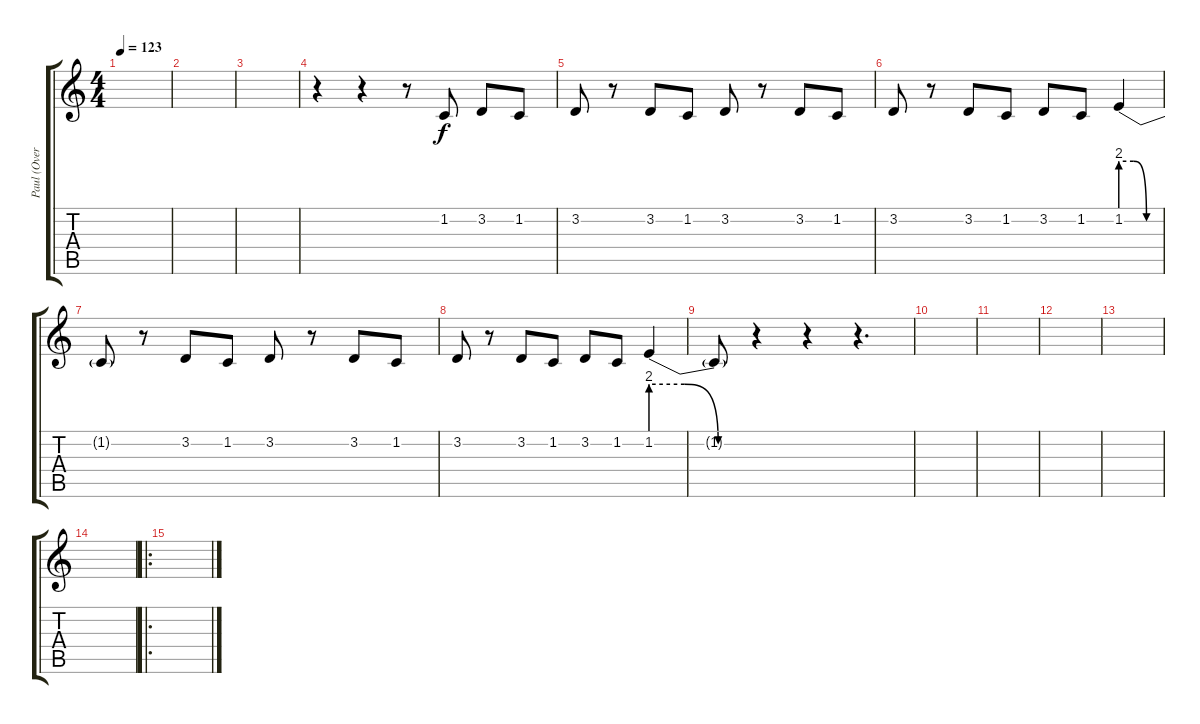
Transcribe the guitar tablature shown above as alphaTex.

\track ("Paul (Overdub)" "Paul (Over") {instrument pizzicatostrings}
\staff {score tabs}
\tuning (E4 B3 G3 D3 A2 E2) {hide}
\ts (4 4)
\tempo 123
\clef g2
\ks c
|
|
|
r.4 r.4 r.8 1.2.8 3.2.8 1.2.8 |
3.2.8 r.8 3.2.8 1.2.8 3.2.8 r.8 3.2.8 1.2.8 |
3.2.8 r.8 3.2.8 1.2.8 3.2.8 1.2.8 1.2{be (custom 0 8 20 8 40 0 60 0)}.4 |
1.2{t}.8 r.8 3.2.8 1.2.8 3.2.8 r.8 3.2.8 1.2.8 |
3.2.8 r.8 3.2.8 1.2.8 3.2.8 1.2.8 1.2{be (custom 0 8 20 8 40 0 60 0)}.4 |
1.2{t}.8 r.4 r.4 r.4{d} |
|
|
|
|
|
\ro
